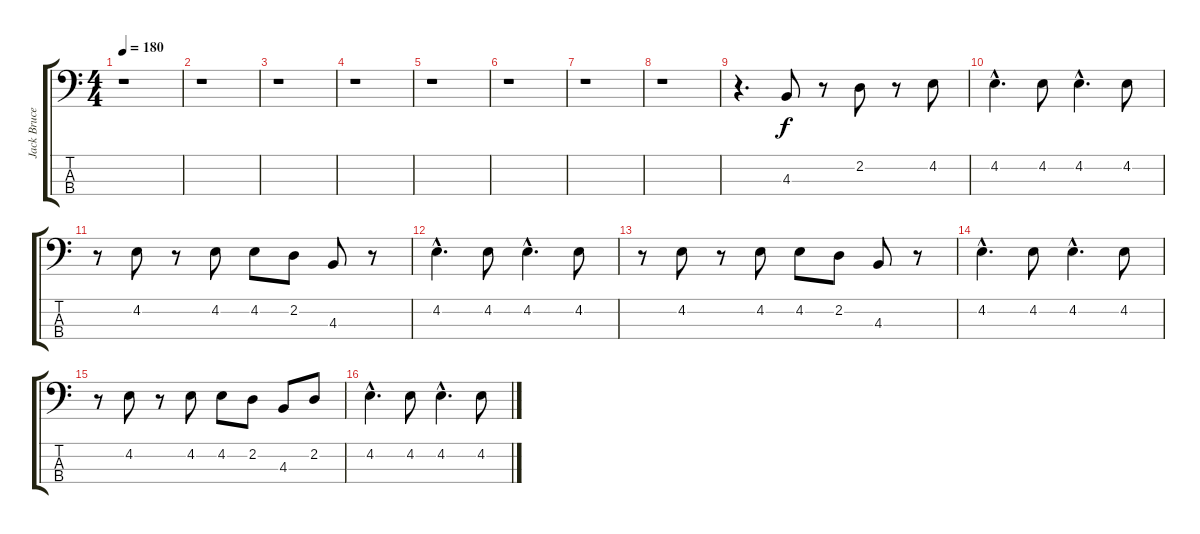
\track ("Jack Bruce (low)" "Jack Bruce") {instrument electricguitarmuted}
\staff {score tabs}
\tuning (F2 C2 G1 C1) {hide}
\ts (4 4)
\tempo 180
\clef f4
\ks c
r.1{dy f} |
r.1 |
r.1 |
r.1 |
r.1 |
r.1 |
r.1 |
r.1 |
r.4{d} 4.3.8 r.8 2.2.8 r.8 4.2.8 |
4.2{hac}.4{d} 4.2.8 4.2{hac}.4{d} 4.2.8 |
r.8 4.2.8 r.8 4.2.8 4.2.8 2.2.8 4.3.8 r.8 |
4.2{hac}.4{d} 4.2.8 4.2{hac}.4{d} 4.2.8 |
r.8 4.2.8 r.8 4.2.8 4.2.8 2.2.8 4.3.8 r.8 |
4.2{hac}.4{d} 4.2.8 4.2{hac}.4{d} 4.2.8 |
r.8 4.2.8 r.8 4.2.8 4.2.8 2.2.8 4.3.8 2.2.8 |
4.2{hac}.4{d} 4.2.8 4.2{hac}.4{d} 4.2.8
